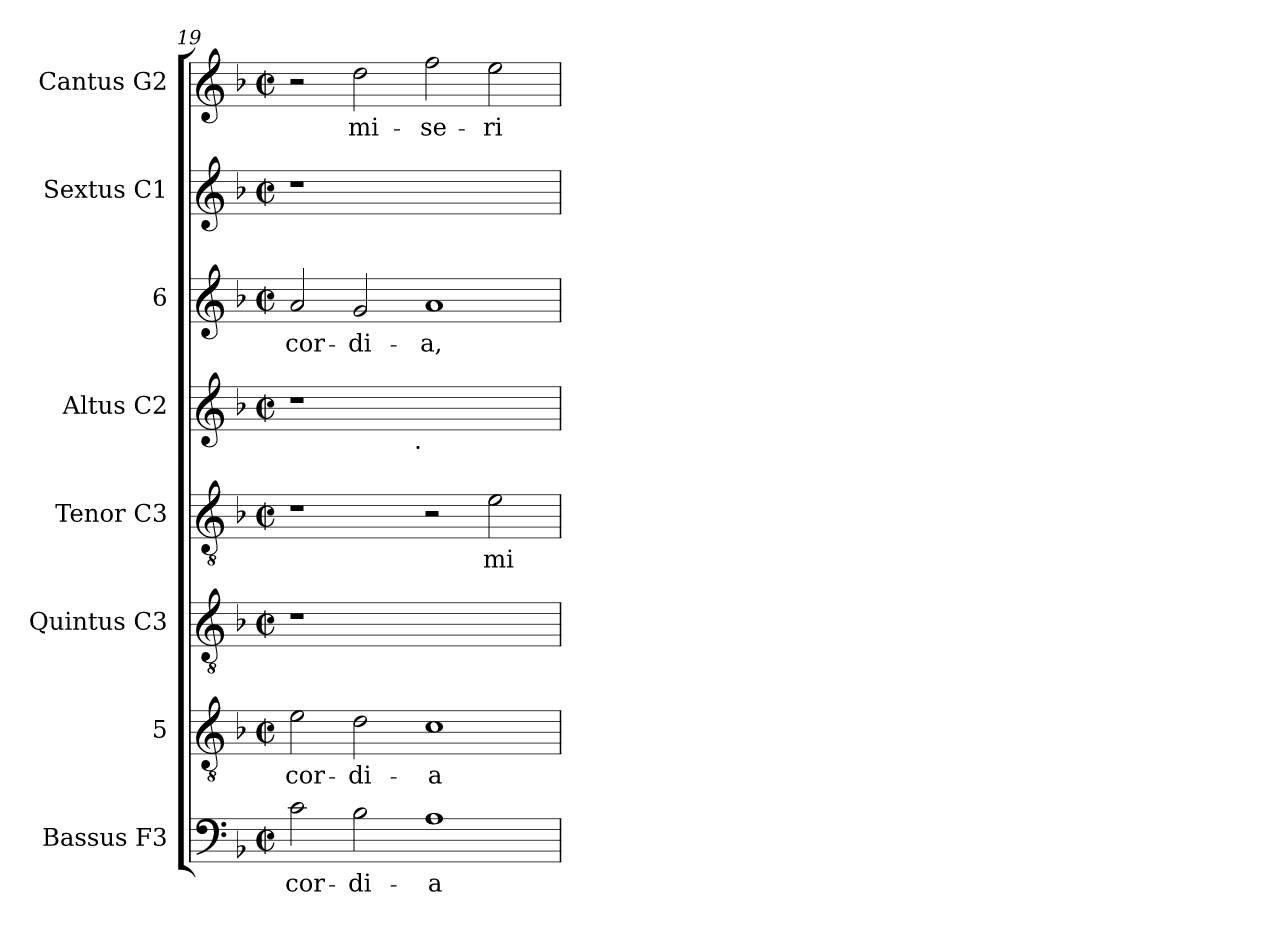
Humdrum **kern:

**kern	**text	**kern	**text	**kern	**kern	**text	**kern	**kern	**text	**kern	**kern	**text
*part8	*part8	*part7	*part7	*part6	*part5	*part5	*part4	*part3	*part3	*part2	*part1	*part1
*staff8	*staff8	*staff7	*staff7	*staff6	*staff5	*staff5	*staff4	*staff3	*staff3	*staff2	*staff1	*staff1
*I"Bassus  F3	*	*I"5	*	*I"Quintus  C3	*I"Tenor  C3	*	*I"Altus  C2	*I"6	*	*I"Sextus  C1	*I"Cantus  G2	*
*I'B	*	*	*	*	*I'T	*	*I'A	*	*	*	*I'C	*
*clefF4	*	*clefGv2	*	*clefGv2	*clefGv2	*	*clefG2	*clefG2	*	*clefG2	*clefG2	*
*k[b-]	*	*k[b-]	*	*k[b-]	*k[b-]	*	*k[b-]	*k[b-]	*	*k[b-]	*k[b-]	*
*F:	*	*F:	*	*F:	*F:	*	*F:	*F:	*	*F:	*F:	*
*M2/2	*	*M2/2	*	*M2/2	*M2/2	*	*M2/2	*M2/2	*	*M2/2	*M2/2	*
*met(c|)	*	*met(c|)	*	*met(c|)	*met(c|)	*	*met(c|)	*met(c|)	*	*met(c|)	*met(c|)	*
=19	=19	=19	=19	=19	=19	=19	=19	=19	=19	=19	=19	=19
!	!LO:LY:b:rj	!	!LO:LY:b:rj	!	!	!	!	!	!LO:LY:b:rj	!	!	!
*	*	*	*	*	*	*	*^	*	*	*	*	*
2c\	-cor-	2e\	-cor-	1r	1r	.	1r	2ryy	2a/	-cor-	1r	2r	.
!	!LO:LY:b:rj	!	!LO:LY:b:rj	!	!	!	!	!	!	!LO:LY:b:rj	!	!	!LO:LY:b:cj
2B-\	-di-	2d\	-di-	.	.	.	.	4...ryy	2g/	-di-	.	2dd\	mi-
!	!	!	!	!	!	!	!	!LO:TX:b:t=.	!	!	!	!	!
.	.	.	.	.	.	.	.	1ryy	.	.	.	.	.
!	!LO:LY:b:rj	!	!LO:LY:b:rj	!	!	!	!	!	!	!LO:LY:b:rj	!	!	!LO:LY:b:cj
1A	-a	1c	-a	1ryy	2r	.	1ryy	.	1a	-a,	1ryy	2ff\	-se-
!	!	!	!	!	!	!LO:LY:b:rj	!	!	!	!	!	!	!LO:LY:b:cj
.	.	.	.	.	2e\	mi-	.	.	.	.	.	2ee\	-ri-
.	.	.	.	.	.	.	.	32ryy	.	.	.	.	.
*	*	*	*	*	*	*	*v	*v	*	*	*	*	*
=	=	=	=	=	=	=	=	=	=	=	=	=
*-	*-	*-	*-	*-	*-	*-	*-	*-	*-	*-	*-	*-
